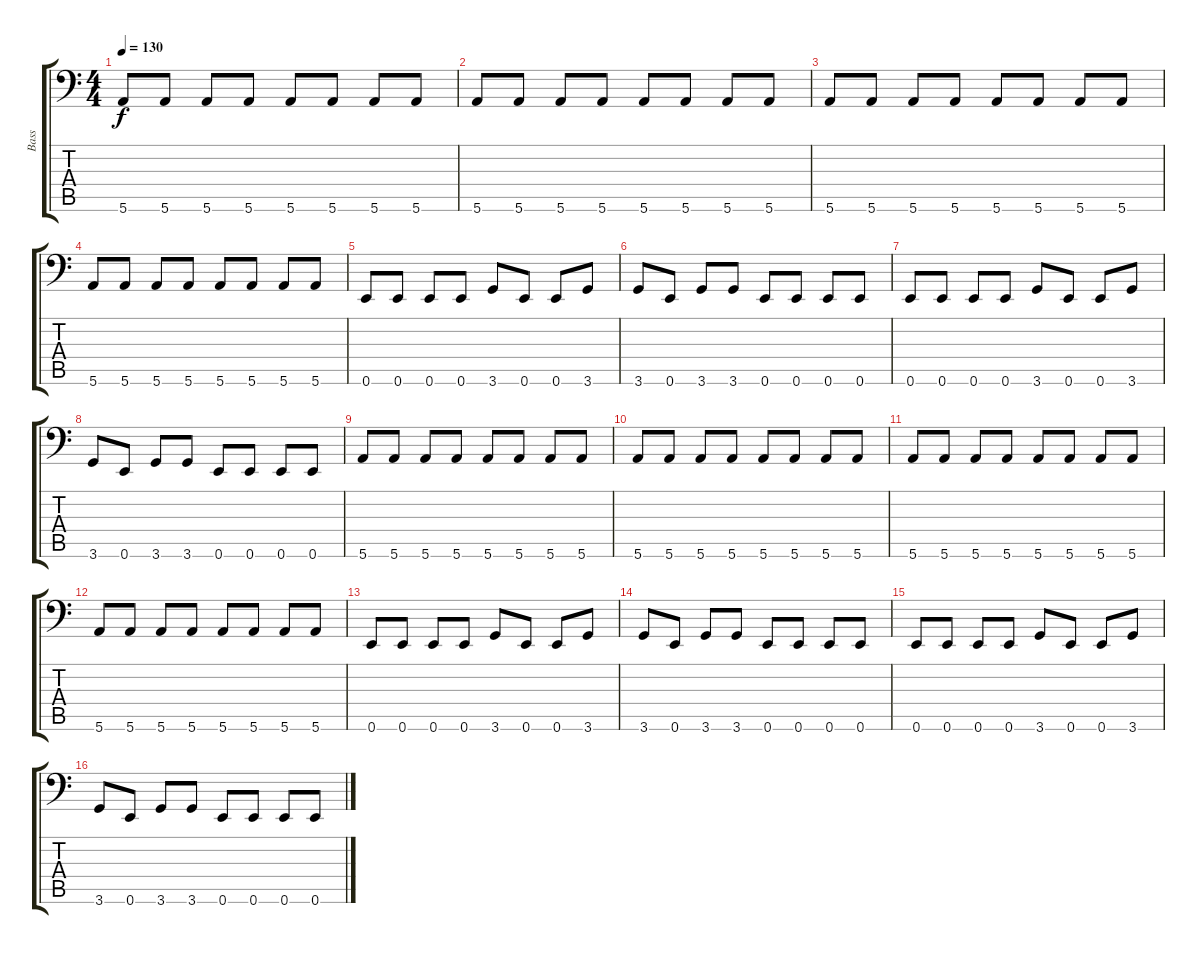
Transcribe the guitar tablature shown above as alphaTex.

\track ("Bass" "Bass") {instrument electricbasspick}
\staff {score tabs}
\tuning (E3 B2 G2 D2 A1 E1) {hide}
\ts (4 4)
\tempo 130
\clef f4
\ks c
5.6.8{dy f} 5.6.8 5.6.8 5.6.8 5.6.8 5.6.8 5.6.8 5.6.8 |
5.6.8 5.6.8 5.6.8 5.6.8 5.6.8 5.6.8 5.6.8 5.6.8 |
5.6.8 5.6.8 5.6.8 5.6.8 5.6.8 5.6.8 5.6.8 5.6.8 |
5.6.8 5.6.8 5.6.8 5.6.8 5.6.8 5.6.8 5.6.8 5.6.8 |
0.6.8 0.6.8 0.6.8 0.6.8 3.6.8 0.6.8 0.6.8 3.6.8 |
3.6.8 0.6.8 3.6.8 3.6.8 0.6.8 0.6.8 0.6.8 0.6.8 |
0.6.8 0.6.8 0.6.8 0.6.8 3.6.8 0.6.8 0.6.8 3.6.8 |
3.6.8 0.6.8 3.6.8 3.6.8 0.6.8 0.6.8 0.6.8 0.6.8 |
5.6.8 5.6.8 5.6.8 5.6.8 5.6.8 5.6.8 5.6.8 5.6.8 |
5.6.8 5.6.8 5.6.8 5.6.8 5.6.8 5.6.8 5.6.8 5.6.8 |
5.6.8 5.6.8 5.6.8 5.6.8 5.6.8 5.6.8 5.6.8 5.6.8 |
5.6.8 5.6.8 5.6.8 5.6.8 5.6.8 5.6.8 5.6.8 5.6.8 |
0.6.8 0.6.8 0.6.8 0.6.8 3.6.8 0.6.8 0.6.8 3.6.8 |
3.6.8 0.6.8 3.6.8 3.6.8 0.6.8 0.6.8 0.6.8 0.6.8 |
0.6.8 0.6.8 0.6.8 0.6.8 3.6.8 0.6.8 0.6.8 3.6.8 |
3.6.8 0.6.8 3.6.8 3.6.8 0.6.8 0.6.8 0.6.8 0.6.8
